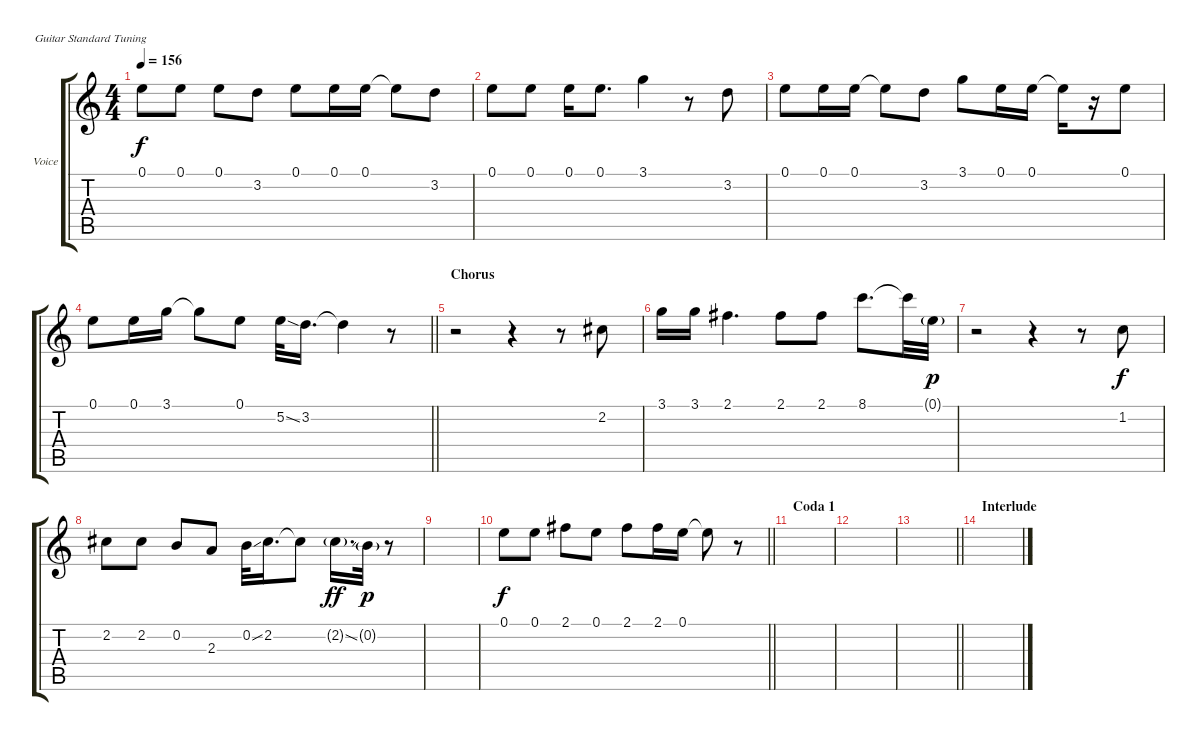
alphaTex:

\bracketExtendMode groupsimilarinstruments
\firstSystemTrackNameOrientation horizontal
\otherSystemsTrackNameOrientation horizontal
\track ("Voice" "Voice") {mute instrument lead6voice}
\staff {score tabs}
\tuning (E4 B3 G3 D3 A2 E2)
\displaytranspose 12
\ts (4 4)
\tempo 156
\clef g2
\ks c
0.1.8{dy f} 0.1.8 0.1.8 3.2.8 0.1.8 0.1.16 0.1.16 0.1{t}.8 3.2.8 |
0.1.8 0.1.8 0.1.16 0.1.8{d} 3.1.4 r.8 3.2.8 |
0.1.8 0.1.16 0.1.16 0.1{t}.8 3.2.8 3.1.8 0.1.16 0.1.16 0.1{t}.16 r.16 0.1.8 |
\barLineRight lightlight
0.1.8 0.1.16 3.1.16 3.1{t}.8 0.1.8 5.2{ss}.32 3.2.16{d} 3.2{t}.4 r.8 |
\section ("" "Chorus")
r.2 r.4 r.8 2.2.8 |
3.1.16 3.1.16 2.1.4{d} 2.1.8 2.1.8 8.1.8{d} 8.1{t}.32 0.1{g}.32{dy p} |
r.2 r.4 r.8 1.2.8{dy f} |
2.2.8 2.2.8 0.2.8 2.3.8 0.2{ss}.32 2.2.16{d} 2.2{t}.8 2.2{ss g}.16{d dy ff} 0.2{g}.32{dy p} r.8 |
|
\barLineRight lightlight
0.1.8{dy f} 0.1.8 2.1.8 0.1.8 2.1.8 2.1.16 0.1.16 0.1{t}.8 r.8 |
\section ("" "Coda 1")
|
|
\barLineRight lightlight
|
\section ("" "Interlude")
